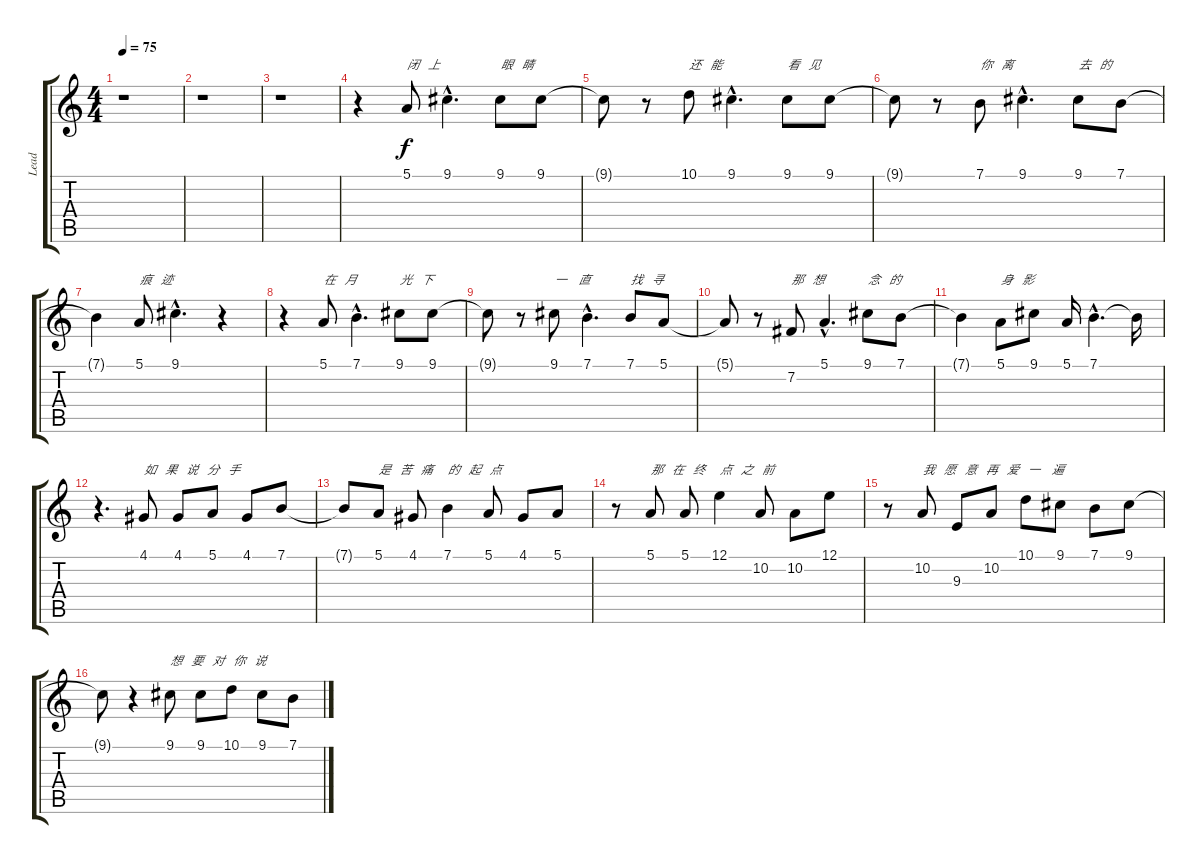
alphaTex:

\track ("Lead" "Lead") {instrument panflute}
\staff {score tabs}
\tuning (E4 B3 G3 D3 A2 E2) {hide}
\ts (4 4)
\tempo 75
\clef g2
\ks c
r.1{dy f} |
r.1 |
r.1 |
r.4 5.1.8{txt "闭   上"} 9.1{hac}.4{d} 9.1.8{txt "眼   睛"} 9.1.8 |
9.1{t}.8 r.8 10.1.8{txt "还   能"} 9.1{hac}.4{d} 9.1.8{txt "看   见 "} 9.1.8 |
9.1{t}.8 r.8 7.1.8{txt "你   离"} 9.1{hac}.4{d} 9.1.8{txt "去   的"} 7.1.8 |
7.1{t}.4 5.1.8{txt "痕   迹"} 9.1{hac}.4{d} r.4 |
r.4 5.1.8{txt "在   月"} 7.1{hac}.4{d} 9.1.8{txt "光   下 "} 9.1.8 |
9.1{t}.8 r.8 9.1.8{txt "一    直"} 7.1{hac}.4{d} 7.1.8{txt "找   寻"} 5.1.8 |
5.1{t}.8 r.8 7.2.8{txt "那   想"} 5.1{hac}.4{d} 9.1.8{txt "念   的"} 7.1.8 |
7.1{t}.4 5.1.8{txt "身   影"} 9.1.8 5.1.16 7.1{hac}.4{d} 7.1{t}.16 |
r.4{d} 4.1.8{txt "如   果   说   分   手"} 4.1.8 5.1.8 4.1.8 7.1.8 |
7.1{t}.8 5.1.8{txt "是   苦   痛     的   起   点"} 4.1.8 7.1.4 5.1.8 4.1.8 5.1.8 |
r.8 5.1.8{txt "那   在   终     点   之   前 "} 5.1.8 12.1.4 10.2.8 10.2.8 12.1.8 |
r.8 10.2.8{txt "我   愿   意   再   爱   一    遍"} 9.3.8 10.2.8 10.1.8 9.1.8 7.1.8 9.1.8 |
9.1{t}.8 r.4 9.1.8{txt "想   要   对   你   说"} 9.1.8 10.1.8 9.1.8 7.1.8
